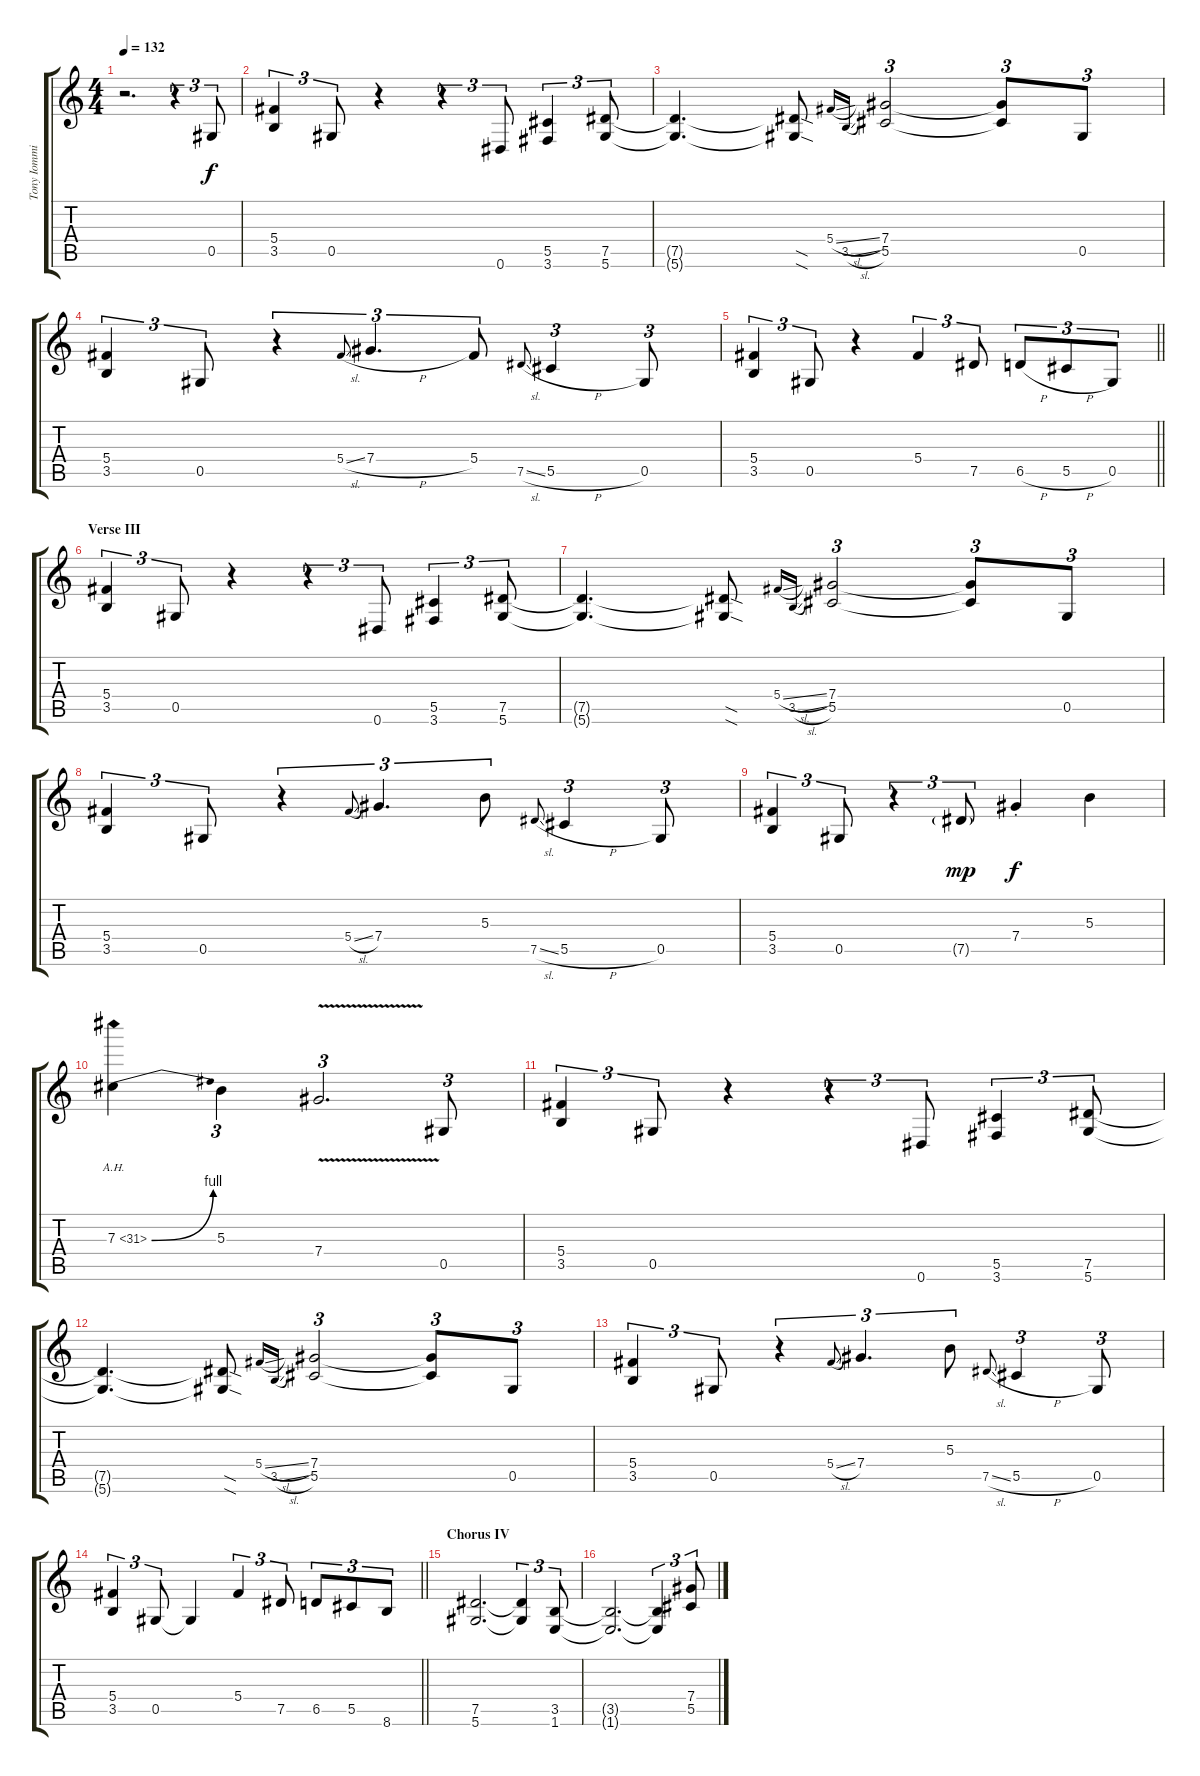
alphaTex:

\track ("Tony Iommi - Lead" "Tony Iommi") {instrument distortionguitar}
\staff {score tabs}
\tuning (Eb4 Bb3 Gb3 Db3 Ab2 Eb2) {hide}
\ts (4 4)
\tempo 132
\clef g2
\ks c
r.2{d dy f} r.4{tu (3 2)} 0.5.8{tu (3 2)} |
(5.4 3.5).4{tu (3 2)} 0.5.8{tu (3 2)} r.4 r.4{tu (3 2)} 0.6.8{tu (3 2)} (5.5 3.6).4{tu (3 2)} (7.5 5.6).8{tu (3 2)} |
(7.5{t} 5.6{t}).4{d} (7.5{sod t} 5.6{sod t}).8 5.4{sl}.16{gr onbeat} 3.5{sl}.16{gr onbeat} (7.4 5.5).2{tu (3 2)} (7.4{t} 5.5{t}).8{tu (3 2)} 0.5.8{tu (3 2)} |
(5.4 3.5).4{tu (3 2)} 0.5.8{tu (3 2)} r.4{tu (3 2)} 5.4{sl}.8{gr onbeat} 7.4{h}.4{d tu (3 2)} 5.4.8{tu (3 2)} 7.5{sl}.8{gr onbeat} 5.5{h}.4{tu (3 2)} 0.5.8{tu (3 2)} |
\barLineRight lightlight
(5.4 3.5).4{tu (3 2)} 0.5.8{tu (3 2)} r.4 5.4.4{tu (3 2)} 7.5.8{tu (3 2)} 6.5{h}.8{tu (3 2)} 5.5{h}.8{tu (3 2)} 0.5.8{tu (3 2)} |
\section ("" "Verse III")
(5.4 3.5).4{tu (3 2)} 0.5.8{tu (3 2)} r.4 r.4{tu (3 2)} 0.6.8{tu (3 2)} (5.5 3.6).4{tu (3 2)} (7.5 5.6).8{tu (3 2)} |
(7.5{t} 5.6{t}).4{d} (7.5{sod t} 5.6{sod t}).8 5.4{sl}.16{gr onbeat} 3.5{sl}.16{gr onbeat} (7.4 5.5).2{tu (3 2)} (7.4{t} 5.5{t}).8{tu (3 2)} 0.5.8{tu (3 2)} |
(5.4 3.5).4{tu (3 2)} 0.5.8{tu (3 2)} r.4{tu (3 2)} 5.4{sl}.8{gr onbeat} 7.4.4{d tu (3 2)} 5.3.8{tu (3 2)} 7.5{sl}.8{gr onbeat} 5.5{h}.4{tu (3 2)} 0.5.8{tu (3 2)} |
(5.4 3.5).4{tu (3 2)} 0.5.8{tu (3 2)} r.4{tu (3 2)} 7.5{g}.8{tu (3 2) dy mp} 7.4{st}.4{dy f} 5.3.4 |
7.3{be (bend 0 0 60 4) ah 24}.4 5.3.4{tu (3 2)} 7.4{v}.2{d tu (3 2)} 0.5.8{tu (3 2)} |
(5.4 3.5).4{tu (3 2)} 0.5.8{tu (3 2)} r.4 r.4{tu (3 2)} 0.6.8{tu (3 2)} (5.5 3.6).4{tu (3 2)} (7.5 5.6).8{tu (3 2)} |
(7.5{t} 5.6{t}).4{d} (7.5{sod t} 5.6{sod t}).8 5.4{sl}.16{gr onbeat} 3.5{sl}.16{gr onbeat} (7.4 5.5).2{tu (3 2)} (7.4{t} 5.5{t}).8{tu (3 2)} 0.5.8{tu (3 2)} |
(5.4 3.5).4{tu (3 2)} 0.5.8{tu (3 2)} r.4{tu (3 2)} 5.4{sl}.8{gr onbeat} 7.4.4{d tu (3 2)} 5.3.8{tu (3 2)} 7.5{sl}.8{gr onbeat} 5.5{h}.4{tu (3 2)} 0.5.8{tu (3 2)} |
\barLineRight lightlight
(5.4 3.5).4{tu (3 2)} 0.5.8{tu (3 2)} 0.5{t}.4 5.4.4{tu (3 2)} 7.5.8{tu (3 2)} 6.5.8{tu (3 2)} 5.5.8{tu (3 2)} 8.6.8{tu (3 2)} |
\section ("" "Chorus IV")
(7.5 5.6).2{d} (7.5{t} 5.6{t}).4{tu (3 2)} (3.5 1.6).8{tu (3 2)} |
(3.5{t} 1.6{t}).2{d} (3.5{t} 1.6{t}).4{tu (3 2)} (7.4 5.5).8{tu (3 2)}
